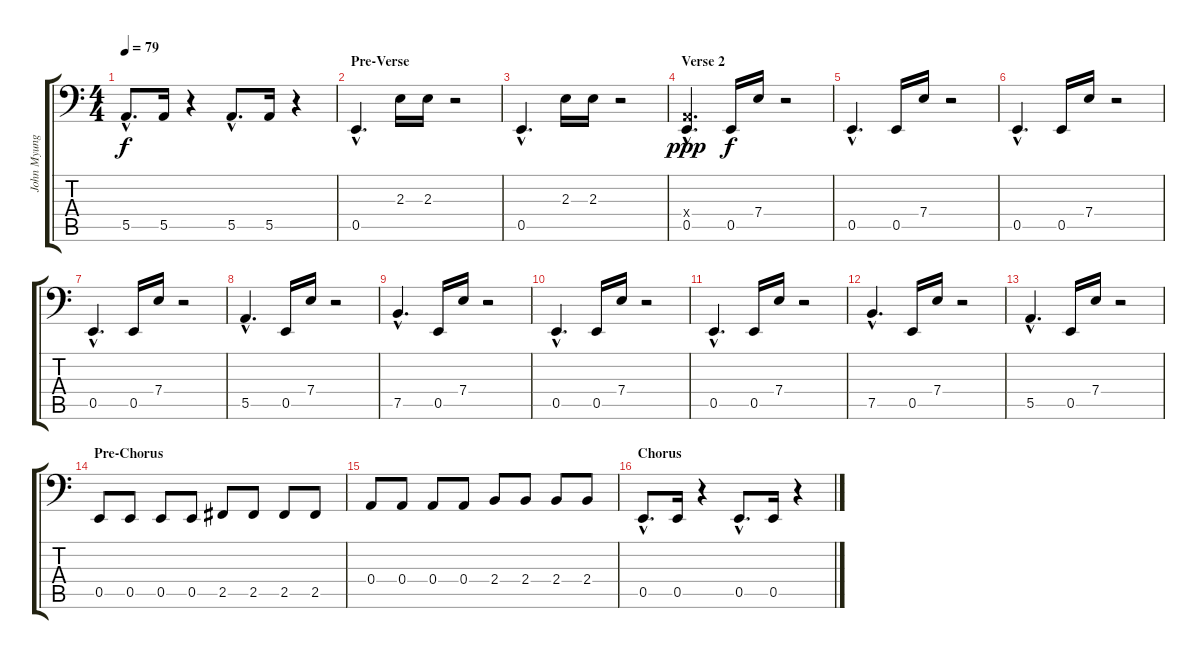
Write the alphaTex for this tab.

\track ("John Myung" "John Myung") {instrument electricbassfinger}
\staff {score tabs}
\tuning (C3 G2 D2 A1 E1 B0) {hide}
\ts (4 4)
\tempo 79
\clef f4
\ks c
5.5{hac}.8{d dy f} 5.5.16 r.4 5.5{hac}.8{d} 5.5.16 r.4 |
\section ("" "Pre-Verse")
0.5{hac}.4{d} 2.3.16 2.3.16 r.2 |
0.5{hac}.4{d} 2.3.16 2.3.16 r.2 |
\section ("" "Verse 2")
(0.4{hac x} 0.5{hac}).4{d dy ppp} 0.5.16{dy f} 7.4.16 r.2 |
0.5{hac}.4{d} 0.5.16 7.4.16 r.2 |
0.5{hac}.4{d} 0.5.16 7.4.16 r.2 |
0.5{hac}.4{d} 0.5.16 7.4.16 r.2 |
5.5{hac}.4{d} 0.5.16 7.4.16 r.2 |
7.5{hac}.4{d} 0.5.16 7.4.16 r.2 |
0.5{hac}.4{d} 0.5.16 7.4.16 r.2 |
0.5{hac}.4{d} 0.5.16 7.4.16 r.2 |
7.5{hac}.4{d} 0.5.16 7.4.16 r.2 |
5.5{hac}.4{d} 0.5.16 7.4.16 r.2 |
\section ("" "Pre-Chorus")
0.5.8 0.5.8 0.5.8 0.5.8 2.5.8 2.5.8 2.5.8 2.5.8 |
0.4.8 0.4.8 0.4.8 0.4.8 2.4.8 2.4.8 2.4.8 2.4.8 |
\section ("" "Chorus")
0.5{hac}.8{d} 0.5.16 r.4 0.5{hac}.8{d} 0.5.16 r.4
